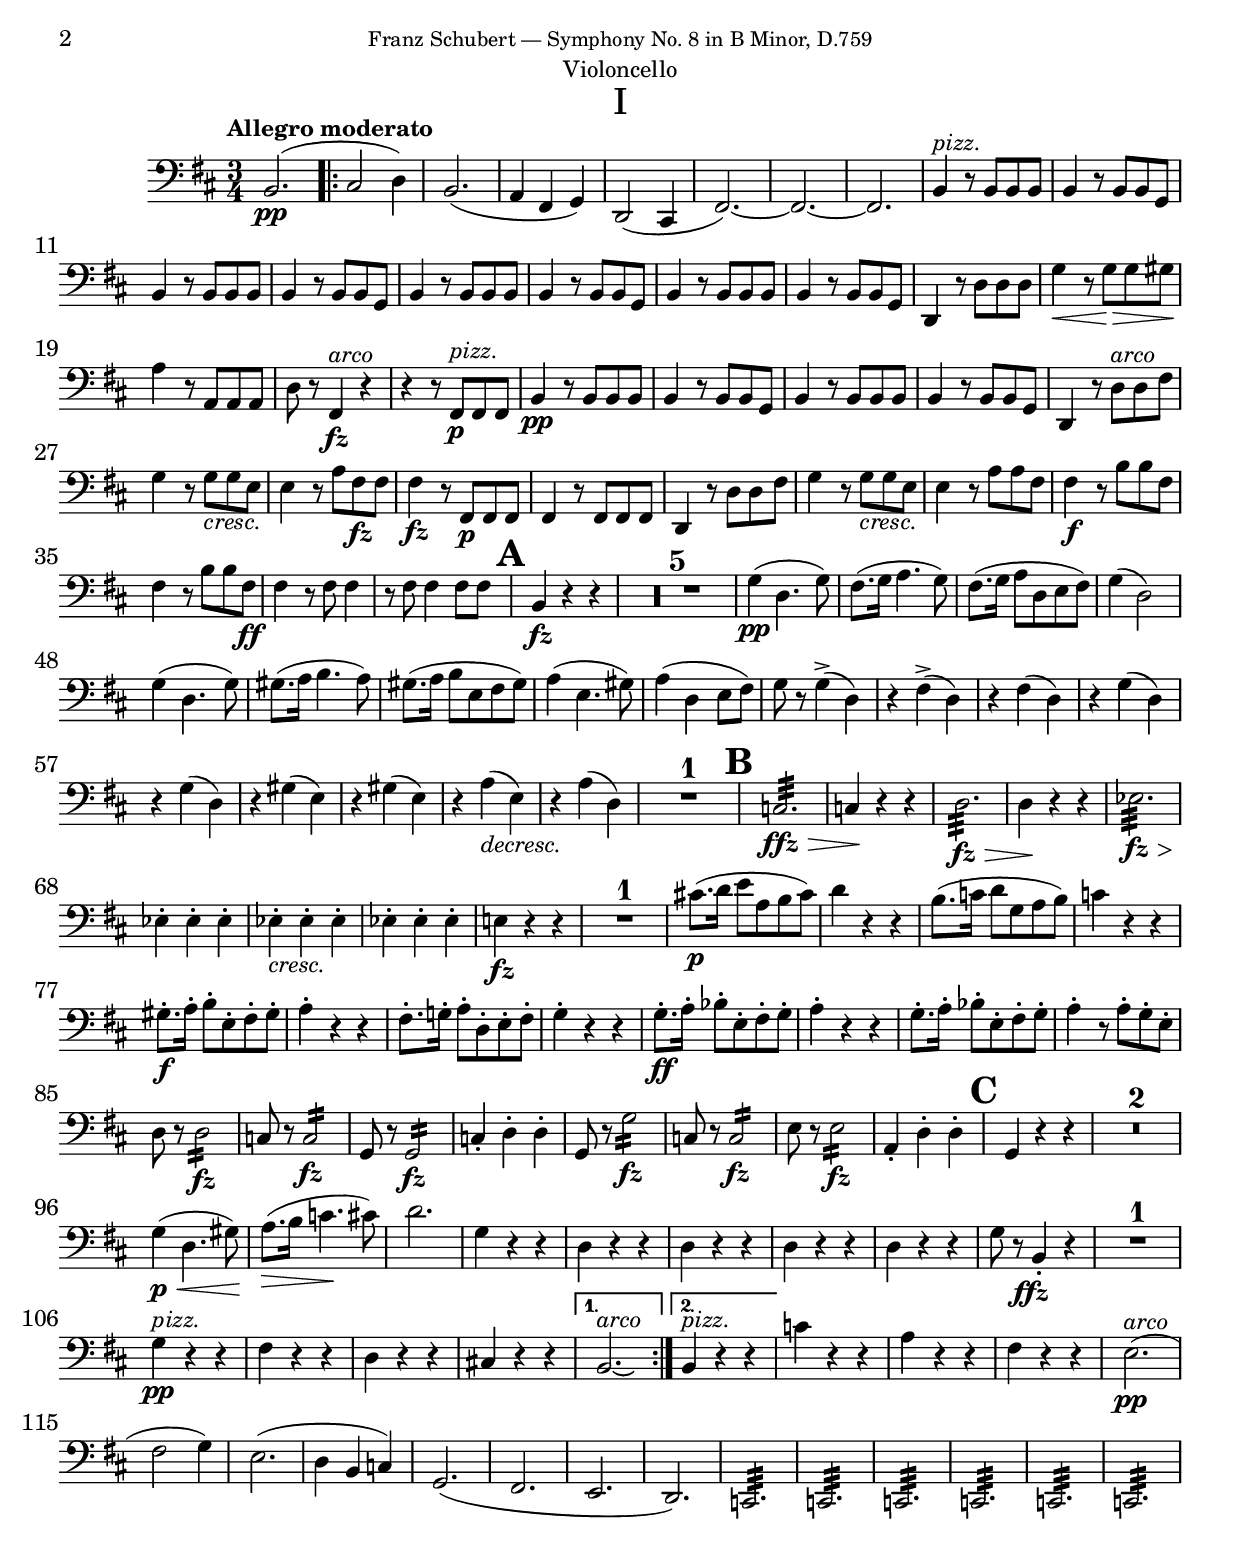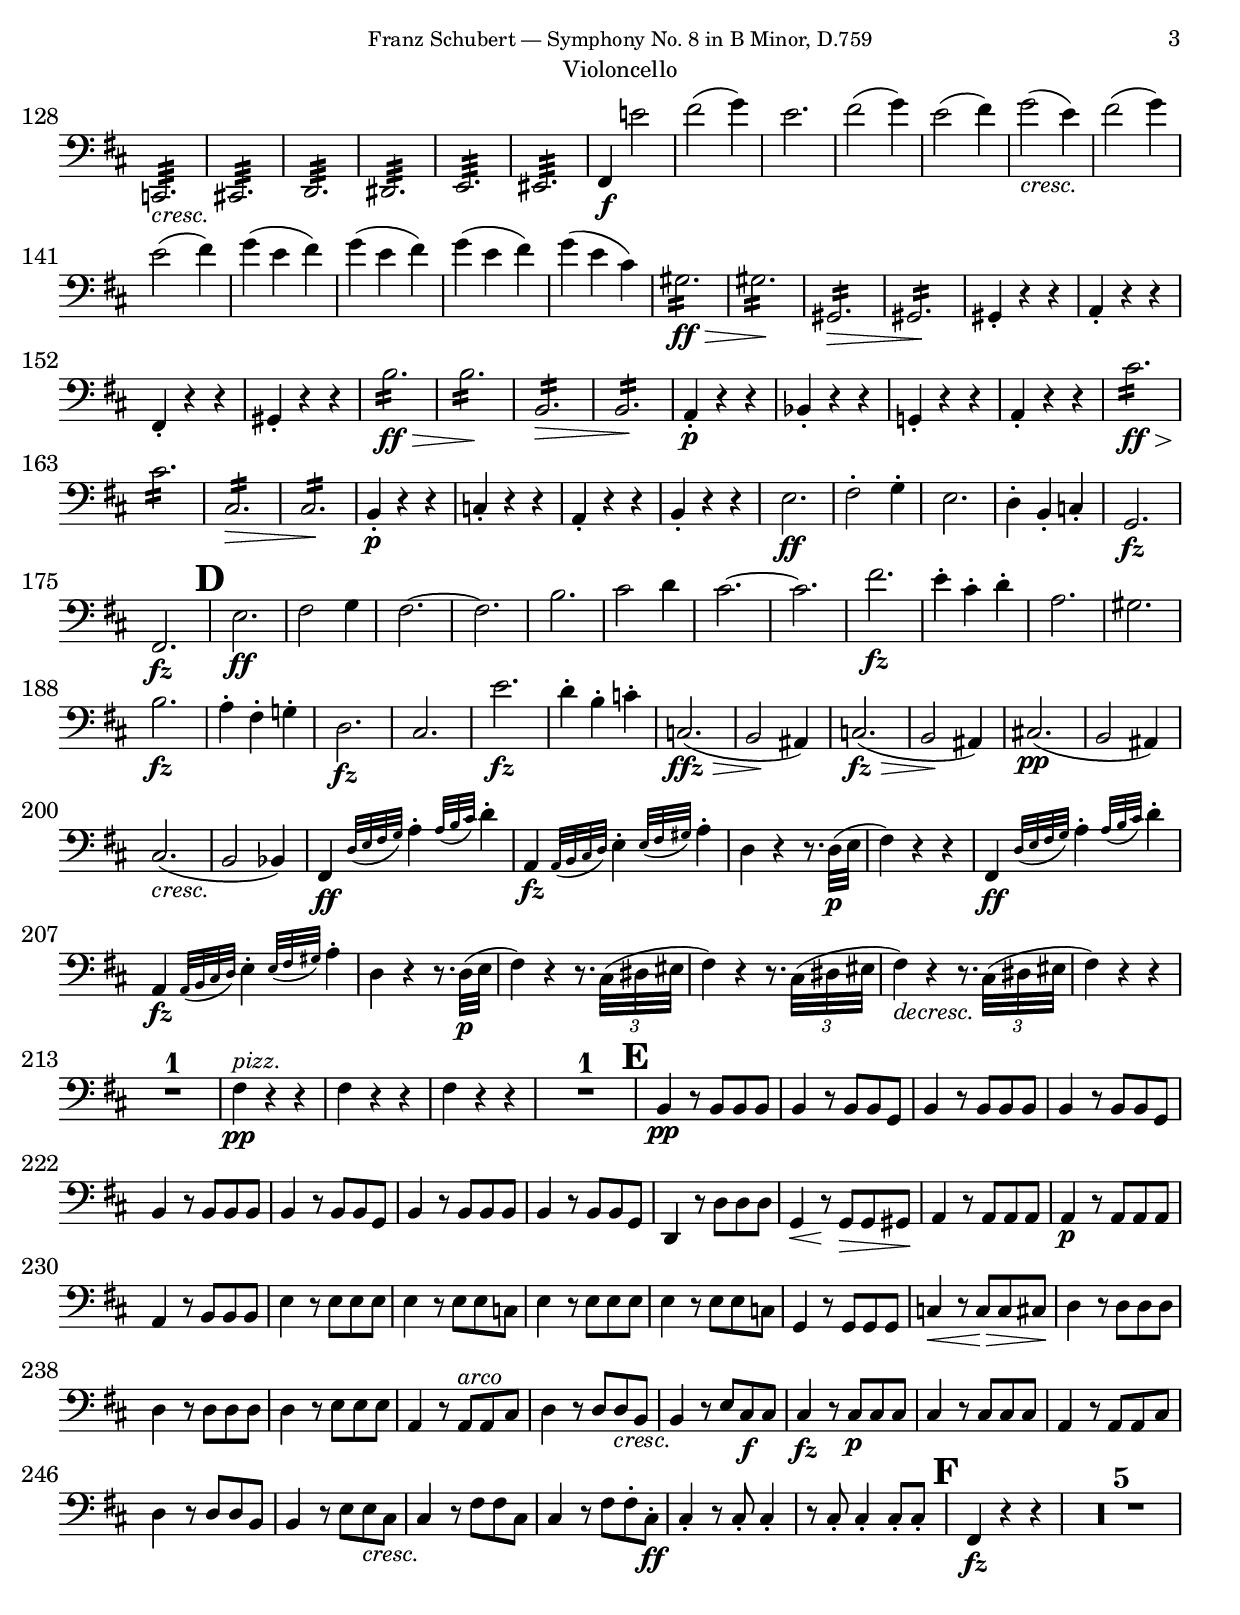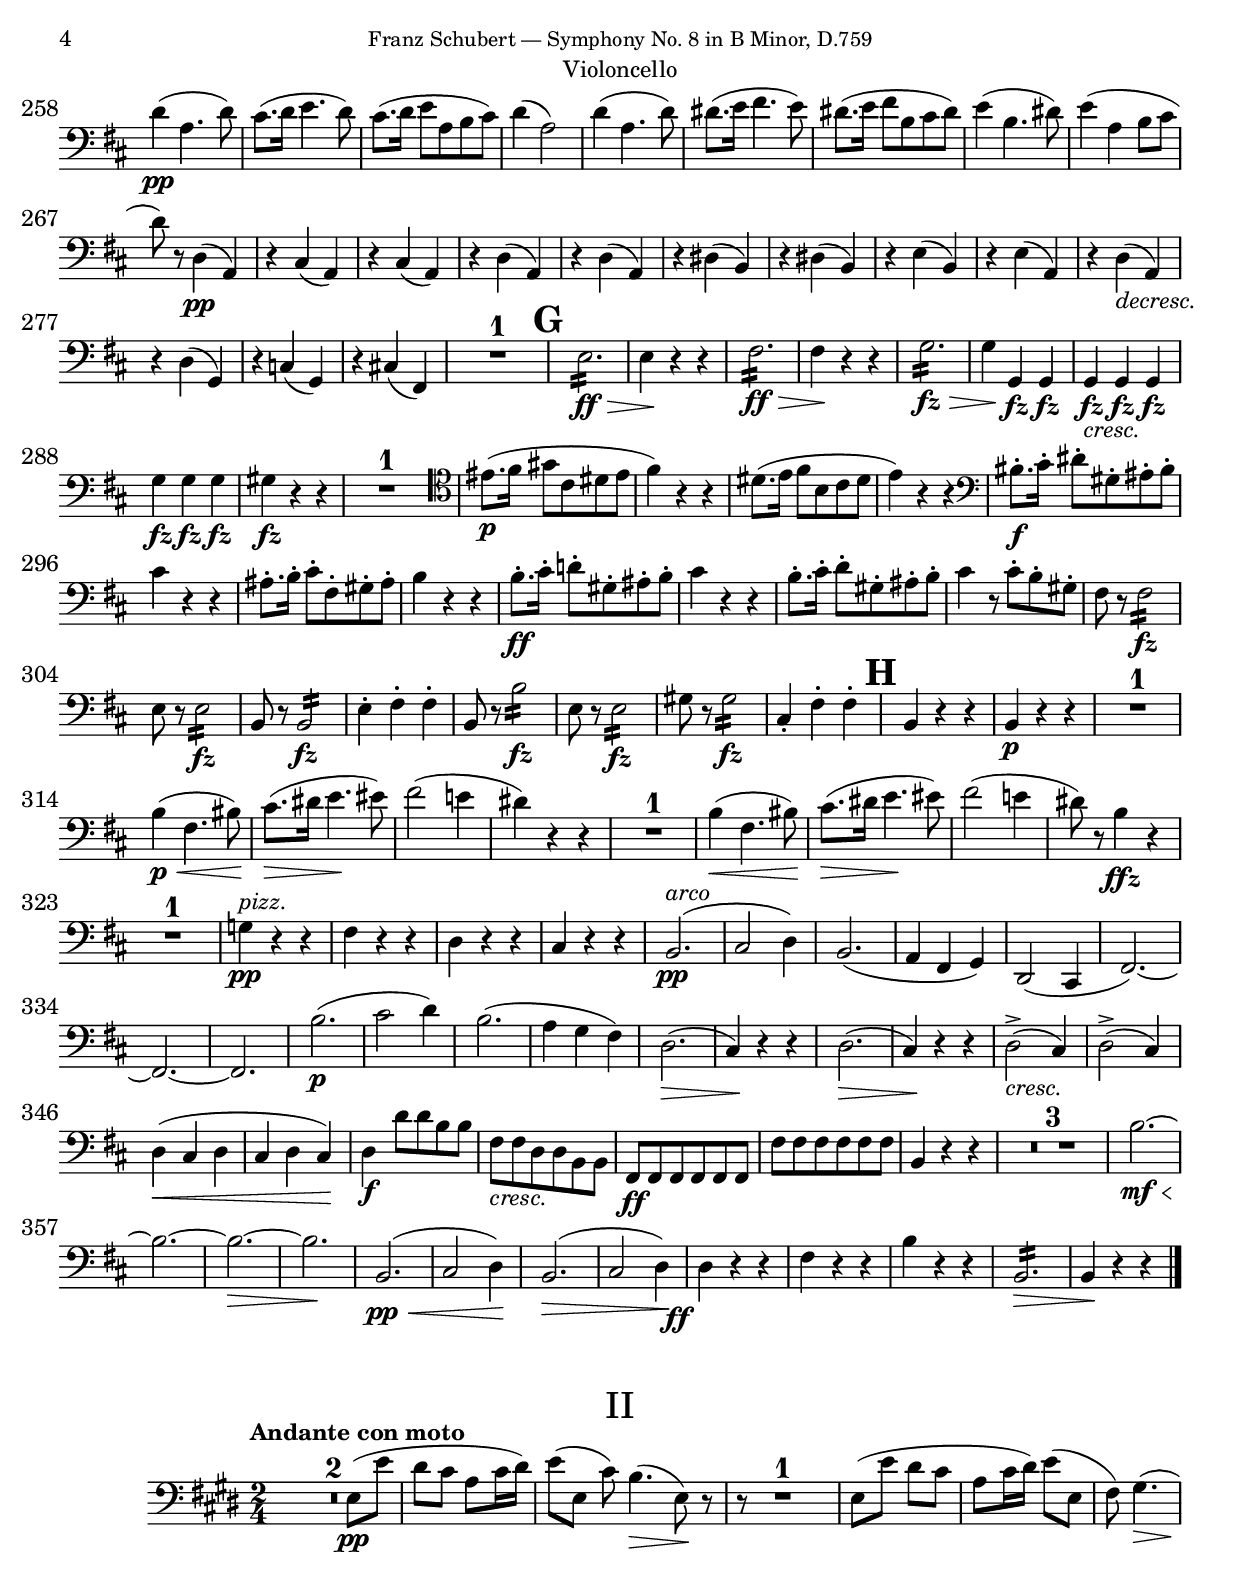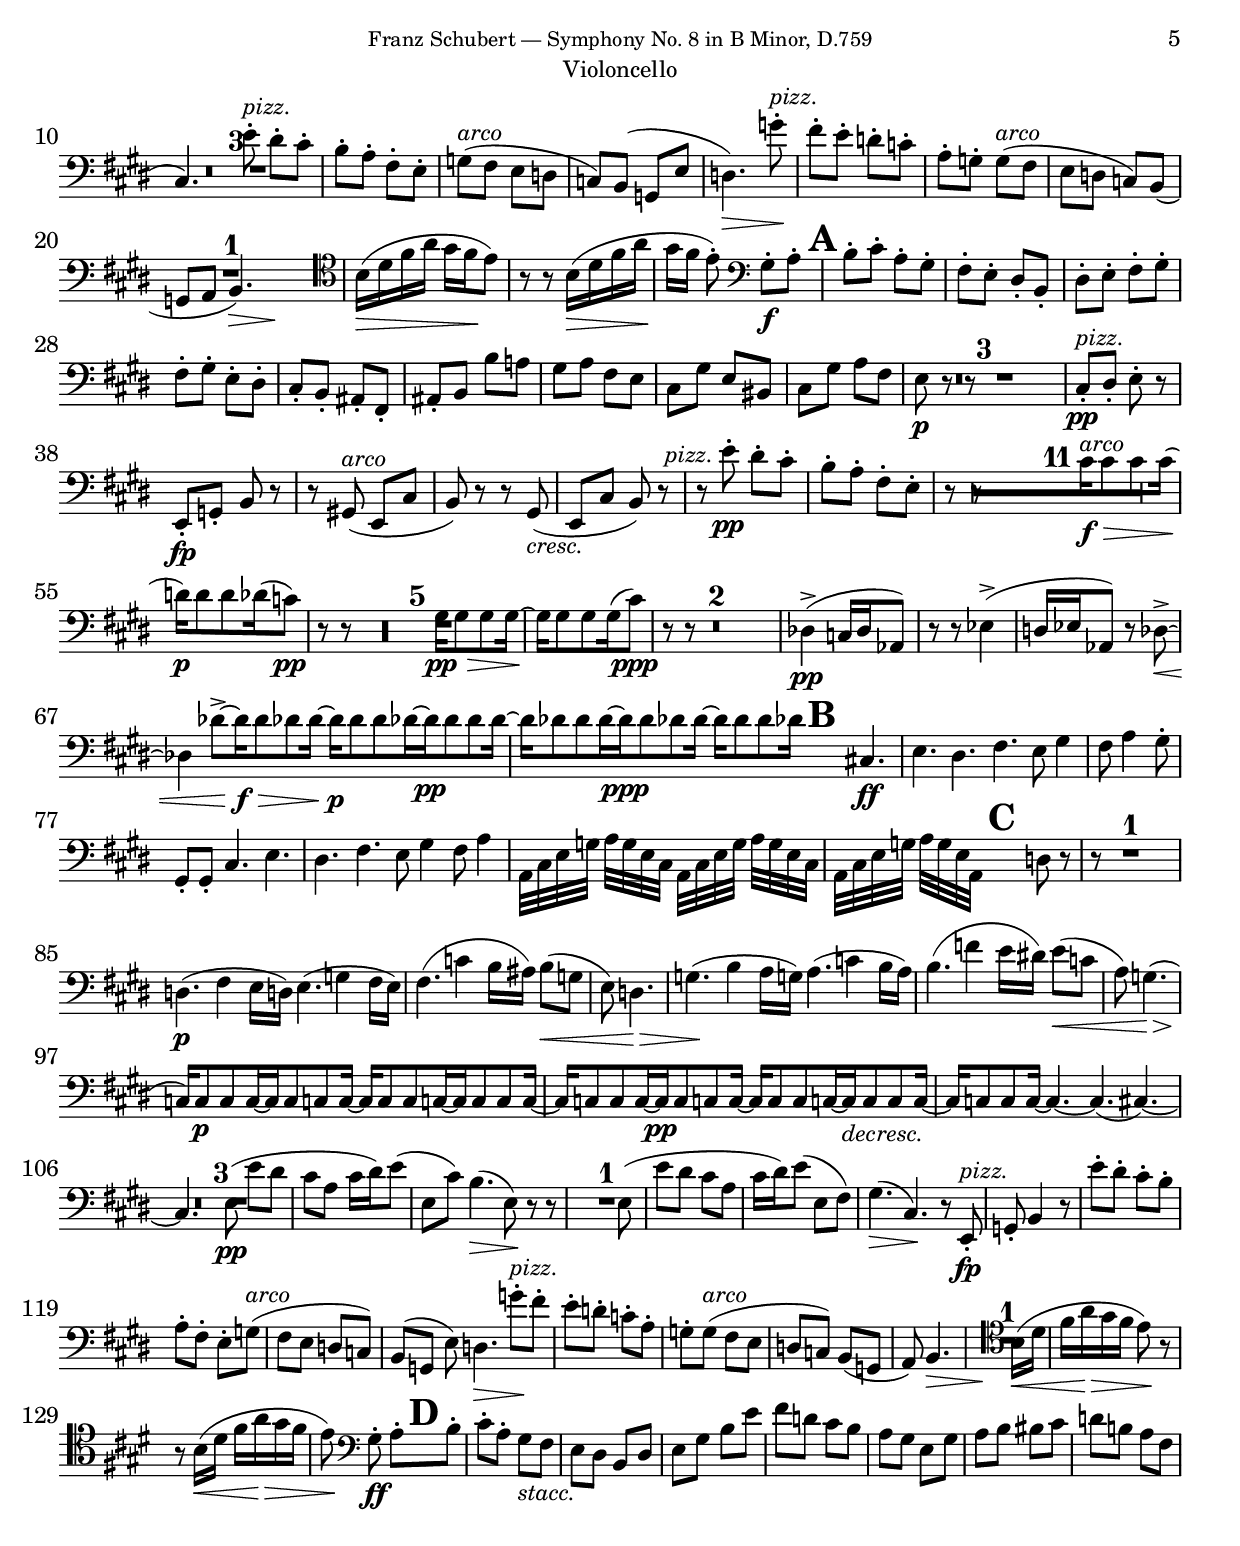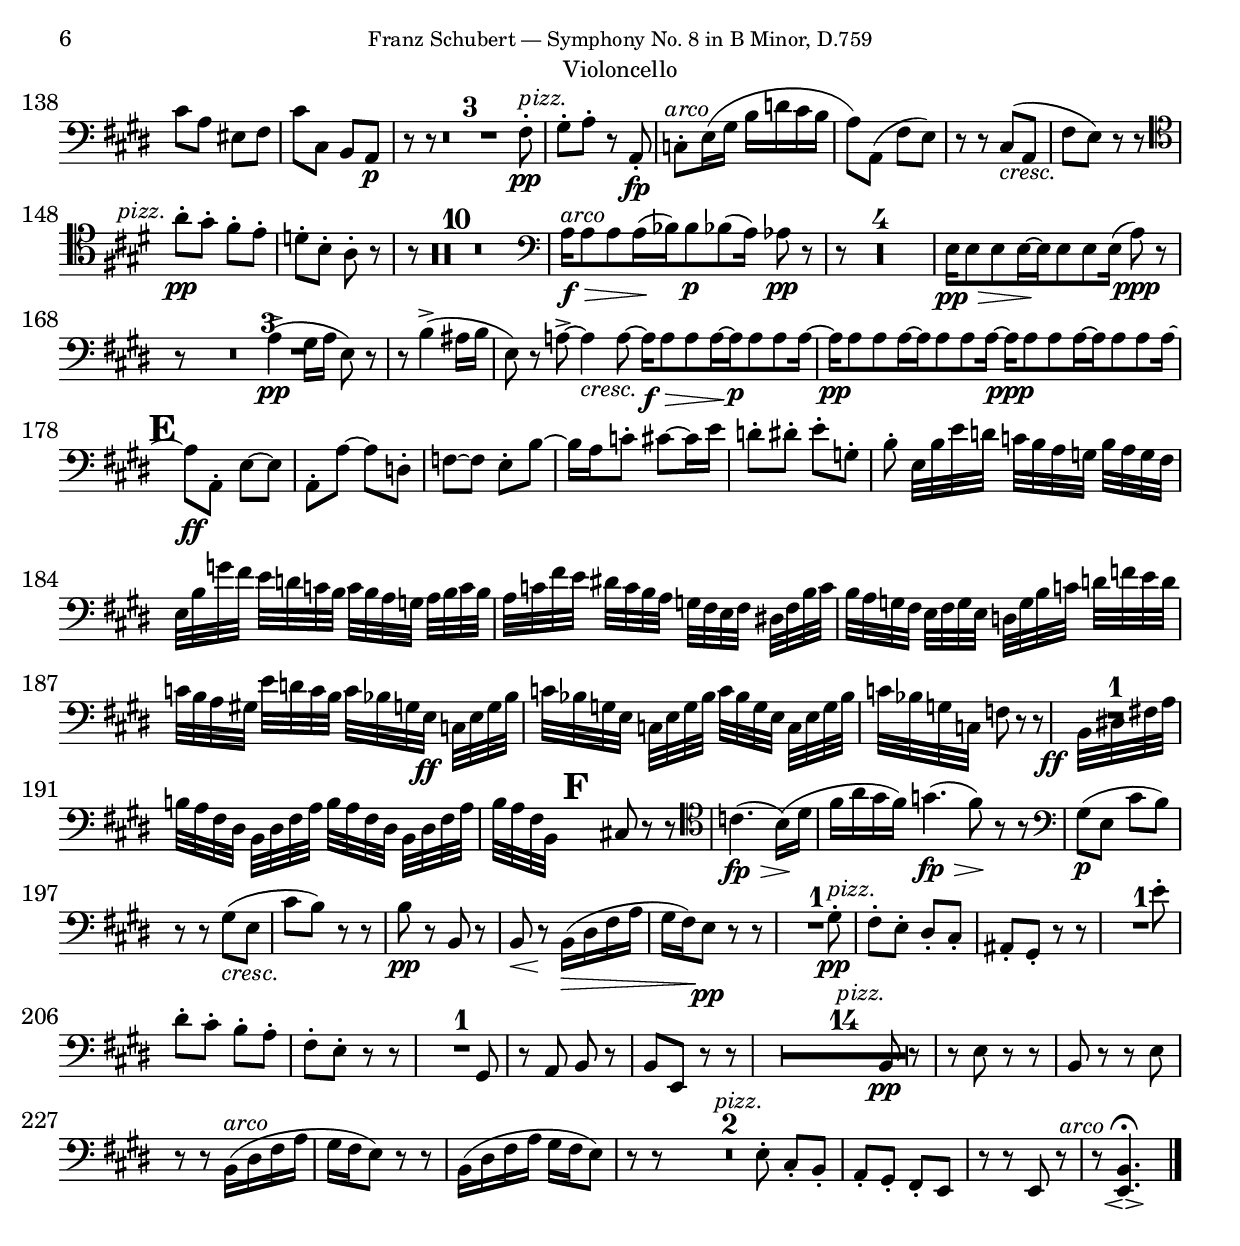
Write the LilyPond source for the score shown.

%###############################################################################
%#                                 H E A D E R                                 #
%###############################################################################
%
%  Composer           : Franz Schubert (1797 - 1828)
%  work               : Symphony No. 8 in B Minor, D.759
%  Source             : Franz Schubert's Werke, Serie I: Symphonien, No.8
%                       Leipzig Breitkopf & Härtel, 1885. Plate F.S. 8. 
%  Type of score      : Score for Violoncello
%  Typesetter         : Sébastien MANEN
%  date of initiation : Sunday 12 February 2023, 19:55
%
%###############################################################################
%#                          I N C L U D E   F I L E S                          #
%###############################################################################
\version "2.22.1"
\include "./00-Common/Symph8_D759_Header.ily"
\include "./00-Common/Symph8_D759_PaperParts.ily"
%  work        : Schubert Symphony No. 8 in B minor, D.759
%  typesetter  : Sébastien MANEN
%  date        : Sunday 12 February 2023, 19:55
%###############################################################################
%#                           T I M E   S E C T I O N                           #
%###############################################################################
timeMvtI = {
	\time 3/4
}
timeMvtII = {
	\time 2/4
}


\include "./00-Common/Symph8_D759_LayoutParts.ily"
arco = \markup {\italic arco}
crescmarkup = \markup {\italic cresc.}
pizz = \markup {\italic pizz.}
dimmarkup = \markup {\italic dim.}
morendo = \markup {\italic {morendo}}
stacc = \markup {\italic stacc.}
becarre = \markup { \tiny \natural }
gp = \markup {G.P.}
decrescmarkup = \markup {\italic decresc.}

ffz = #(make-dynamic-script "ffz")
crescD = \tweak DynamicText.self-alignment-X #-0.5 \tweak DynamicText.font-size #1 #(make-dynamic-script (markup #:normal-text #:italic "cresc."))

un=^\markup {\tiny \number 1}
deux=^\markup {\tiny \number 2}
trois=^\markup {\tiny \number 3}
quatre=^\markup {\tiny \number 4}
cinq=^\markup {\tiny \number 5}
six=^\markup {\tiny \number 6}
sept=^\markup {\tiny \number 7}
huit=^\markup {\tiny \number 8}
neuf=^\markup {\tiny \number 9}
dix=^\markup {\tiny \number 10}
onze=^\markup {\tiny \number 11}

naturaltrillmark = \markup {
	\concat {
		\hspace #0.8
		\general-align #Y #CENTER {
			\musicglyph #"scripts.trill" 
			\hspace #0.45
			\teeny \natural 
		}
	}
}


mmrPos = #(define-music-function
	(position)
	(number?)
	#{
		\once \override MultiMeasureRest.staff-position = #(- position 2)
	#}
)

dynEO = #(define-music-function
	(offset)
	(pair?)
	#{
		\once \override DynamicText.extra-offset = #offset
		\once \override DynamicText.whiteout = ##t
		\once \override DynamicText.whiteout-style = #'outline
	#}
)

aIIEO = #(define-music-function
	(extraoffset)
	(pair?)
	#{
		\once \override CombineTextScript.extra-offset = #extraoffset
		\once \override CombineTextScript.whiteout = ##t
		\once \override CombineTextScript.whiteout-style = #'outline
	#}
)

aIIXoffset = #(define-music-function
	(offset)
	(number?)
	#{
		\once \override CombineTextScript.X-offset = #offset
	#}
)

markEO = #(define-music-function
	(offset)
	(pair?)
	#{
		\once \override TextScript.layer = #3
		\once \override TextScript.extra-offset = #offset
		\once \override TextScript.whiteout = ##t
		\once \override TextScript.whiteout-style = #'outline
	#}
)

noFlag = \once \omit Flag

stemOffset = #(define-music-function
	(offset)
	(number?)
	#{
		\once \offset length #offset Stem
	#}
)

beamOffset = #(define-music-function
	(position)
	(pair?)
	#{
		\once \offset positions #position Beam
	#}
)

hairpinShorten = #(define-music-function
	(shortLength)
	(pair?)
	#{
		\once \override Hairpin.shorten-pair = #shortLength
	#}
)

hairpinEO = #(define-music-function
	(offset)
	(pair?)
	#{
		\once \override Hairpin.extra-offset = #offset
		\once \override Hairpin.whiteout = ##t
		\once \override Hairpin.whiteout-style = #'outline
	#}
)

aIIOmit = \once \omit Voice.CombineTextScript

%%%%%%%%%%%%%%%%%%%%%%%%%%%%%%%%%%%%%%%%%%%%%%%%%%%%%%%%%%%%%%%%%%%%%%%%%%%%%%%%


%arpeggioPadding = #(define-music-function
%	(padding)
%	(number?)
%	#{
%		\once \override Voice.Arpeggio.padding = #padding
%	#}
%)

%beamGap = #(define-music-function
%	(gap)
%	(number?)
%	#{
%		\once \override Beam.auto-knee-gap = #gap
%	#}
%)


%beamLeftTwoRightOne = {
%	\set stemLeftBeamCount = #2
%	\set stemRightBeamCount = #1
%}

%beamLeftOneRightTwo = {
%	\set stemLeftBeamCount = #1
%	\set stemRightBeamCount = #2
%}

%setBeamTriple = { 
%	\set subdivideBeams = ##t
%	\set baseMoment = #(ly:make-moment 1/8)
%	\set beatStructure = 2,2,2
%}

%crescText = #(define-music-function
%	(cresctext)
%	(markup?)
%	#{
%		\once \set crescendoText = \markup {\italic { #cresctext } }
%		\once \set crescendoSpanner = #'text
%	#}
%)
%dimText = #(define-music-function
%	(cresctext)
%	(markup?)
%	#{
%		\once \set decrescendoText = \markup {\italic { #cresctext } }
%		\once \set decrescendoSpanner = #'text
%	#}
%)


%dynSpanYoffset = #(define-music-function
%	(offset)
%	(number?)
%	#{
%		\once \override DynamicTextSpanner.bound-details.right.Y = #offset
%	#}
%)


%InCueContext = {
%	\override Beam.beam-thickness = #0.30 % 0.30
%	\override StemTremolo.beam-thickness = #0.35 % 0.30
%	\override Beam.length-fraction = #0.67 % 0.8
%	\override Stem.length-fraction = #0.8 % 0.8
%%	\override Stem.length = #7
%%	\override Beam.length = #7
%	\set fontSize = #-3 %-3
%}

%OutCueContext = {
%	\revert Beam.beam-thickness
%	\revert StemTremolo.beam-thickness
%	\revert Beam.length-fraction
%	\revert Stem.length-fraction
%%	\override Stem.length = #7
%%	\override Beam.length = #7
%	\unset fontSize
%}


%mmrnDown = {
%	\once \override MultiMeasureRestNumber.direction = #-1 
%}

%mmrLength = #(define-music-function
%	(length)
%	(number?)
%	#{
%		\once \override MultiMeasureRest.space-increment = #length
%	#}
%)

%mmrMinLength = #(define-music-function
%	(length)
%	(number?)
%	#{
%		\once \override MultiMeasureRest.minimum-length = #length
%	#}
%)

%mmrCondens = \once \override MultiMeasureRest.springs-and-rods = #ly:spanner::set-spacing-rods 

%omitMMRN = \omit MultiMeasureRestNumber


%markXoffset = #(define-music-function
%	(offset)
%	(number?)
%	#{
%		\once \override Score.RehearsalMark.self-alignment-X = #(- offset)
%	#}
%)

%markYoffset = #(define-music-function
%	(offset)
%	(number?)
%	#{
%		\once \override Score.RehearsalMark.Y-offset = #offset
%	#}
%)

%noteShift = #(define-music-function
%	(shift)
%	(number?)
%	#{
%		\once \override NoteColumn.force-hshift = #shift
%	#}
%)

%no = {
%	\undo \omit MultiMeasureRestNumber
%}


%ni = {
%	\omit MultiMeasureRestNumber
%}

%ottavaShorten = #(define-music-function
%	(value)
%	(pair?)
%	#{
%		\once \override Staff.OttavaBracket.shorten-pair = #value
%	#}
%)

%setSextolet = {
%	\set subdivideBeams = ##t
%	\set baseMoment = #(ly:make-moment 1/8)
%	\set beatStructure = 2,2,2,2
%	\override TupletNumber.Y-offset = #-3
%	\override TupletNumber.avoid-slur = #'ignore
%}
%unsetSextolet = {
%	\set subdivideBeams = ##f
%	\revert TupletNumber.Y-offset
%	\revert TupletNumber.avoid-slur
%}


%textInSlur = {
%	%\once \override TextScript.outside-staff-priority = 0
%	\once \override TextScript.slur-padding = #0
%	\once \override TextScript.avoid-slur = #'around
%}

%textOsp = #(define-music-function
%	(prio)
%	(number?)
%	#{
%		\once \override TextScript.outside-staff-priority = #prio
%	#}
%)

%tempoDown = \once \override Score.MetronomeMark.direction = #-1 

%tempoXoffset = #(define-music-function
%	(offset)
%	(number?)
%	#{
%		\once \override Score.MetronomeMark.X-offset = #offset
%	#}
%)

%tempoExtraOffset = #(define-music-function
%	(offset)
%	(pair?)
%	#{
%		\once \override Score.MetronomeMark.extra-offset = #offset
%	#}
%)
%tempoEO = #(define-music-function
%	(offset)
%	(pair?)
%	#{
%		\once \override Score.MetronomeMark.extra-offset = #offset
%	#}
%)


%tupletOffset = #(define-music-function
%	(offset)
%	(number?)
%	#{
%		\once \override TupletNumber.Y-offset = #offset 
%	#}
%)

%tupletExtraOffset = #(define-music-function
%	(offset)
%	(pair?)
%	#{
%		\once \override TupletNumber.extra-offset = #offset 
%	#}
%)

%tupletAvoidSlur = \once \override TupletNumber.avoid-slur = #'ignore

%omitTupletNumber = \once \omit Voice.TupletNumber


%tremoloPosition = #(define-music-function
%	(position)
%	(number?)
%	#{
%		\once \override StemTremolo.Y-offset = #position
%	#}
%)

%trillSpanPadding = #(define-music-function
%	(padding)
%	(number?)
%	#{
%		\once \override TrillSpanner.bound-details.right.padding = #padding
%	#}
%)

%trillSpanCustom = #(define-music-function
%	(length markup)
%	(number? markup?)
%	% function to create a trill spanner with :
%	%	- specified length
%	%	- specified markup
%	#{
%		\once \override TrillSpanner.minimum-length = #length
%		\once \override TrillSpanner.springs-and-rods = #ly:spanner::set-spacing-rods
%		\once \override Score.TrillSpanner.bound-details.left.text = #markup
%	#}
%)

%trillSpanPadding = #(define-music-function
%	(padding)
%	(number?)
%	% function to create a trill spanner with :
%	%	- specified padding to avoid overlap
%	#{
%		\once \override TrillSpanner.bound-details.right.padding = #padding
%	#}
%)


%naturaltrill = \once \override TrillSpanner.bound-details.left.text = \markup {
%	\concat { 
%		\musicglyph #"scripts.trill" \translate #'(0.5 . 1.05) \tiny \natural 
%	}
%}
%flattrill = \once \override TrillSpanner.bound-details.left.text = \markup {
%	\concat { 
%		\musicglyph #"scripts.trill" \translate #'(0.6 . 0.52) \tiny \flat 
%	}
%}
%sharptrill = \once \override TrillSpanner.bound-details.left.text = \markup {
%	\concat { 
%		\musicglyph #"scripts.trill" \translate #'(0.5 . 1.05) \tiny \sharp  
%	}
%}

%trillflat = \markup { 
%	\general-align #X #CENTER 
%	\concat { 
%		\hspace #2.4 \musicglyph #"scripts.trill" 
%		\translate #'(0.5 . 0.49) \tiny \flat 
%	}
%}



%voltaShorten = #(define-music-function
%	(shortLength)
%	(pair?)
%	#{
%		\once \override Score.VoltaBracket.shorten-pair = #shortLength
%	#}
%)

%whiteoutRehearsalMark = {
%	\override Score.StaffSymbol.layer = #4
%	\override Score.RehearsalMark.layer = #3
%	\once \override Score.RehearsalMark.whiteout = ##t
%	%\once \override Score.RehearsalMark.whiteout-style = #'outline
%}


%whiteoutMarkup = {
%	\once \override Hairpin.layer = #4
%	\once \override TextScript.layer = #3
%	\once \override TextScript.whiteout = ##t
%	\once \override TextScript.whiteout-style = #'outline
%}

%whiteoutDynamic = {
%	\once \override DynamicText.whiteout = ##t
%	\once \override DynamicText.whiteout-style = #'outline
%}

%whiteoutMetronomeMark = {
%	\once \override Score.MetronomeMark.whiteout = ##t
%	\once \override Score.MetronomeMark.whiteout-style = #'outline
%}


%\include "./00-Common/Symph8_D759_NameStaff.ily"
%\include "./00-Common/Symph8_D759_NameGrandStaff.ily"
%\include "./00-Common/Symph8_D759_Format_Part01_Flauti.ily"
%  work        : Schubert Symphony No. 8 in B minor, D.759
%  typesetter  : Sébastien MANEN
%  date        : Sunday 12 February 2023, 19:55
%###############################################################################
%#                       T E M P I  C O N D U C T O R S                        #
%###############################################################################
tempiMvtI = {
	\tempo "Allegro moderato"
}
tempiMvtII = {
	\tempo "Andante con moto"
}
%###############################################################################
%#                            T E M P I   P A R T S                            #
%###############################################################################
tempiPartMvtI = {
	\tag #'(flautoI flautoII oboeI oboeII clarinettoI clarinettoII fagottoI
		fagottoII cornoI cornoII trombaI trombaII tromboneI tromboneII 
		tromboneIII timpani violinoI violinoII viola violoncello basso) {
		\tempo "Allegro moderato"
	}
}
tempiPartMvtII = {
	\tag #'(flautoI flautoII oboeI oboeII clarinettoI clarinettoII fagottoI
		fagottoII cornoI cornoII trombaI trombaII tromboneI tromboneII 
		tromboneIII timpani violinoI violinoII viola violoncello basso) {
		\tempo "Andante con moto"
	}
}


%  work        : Schubert Symphony No. 8 in B minor, D.759
%  typesetter  : Sébastien MANEN
%  date        : Sunday 12 February 2023, 19:55
%###############################################################################
%#                          M U S I C   S E C T I O N                          #
%###############################################################################
musicVioloncelloMvtI = \relative c {
	\clef bass
	\key b \minor
% mesures 1 à 5
	b2.(\pp
	\repeat volta 2 {
		cis2 d4)
		b2.(
		a4 fis g)
		d2( cis4
% mesures 6 à 10
		fis2.)~
		fis~
		fis
		b4^\pizz r8 b[ b b]
		b4 r8 b[ b g]
% mesures 11 à 15
		b4 r8 b[ b b]
		b4 r8 b[ b g]
		b4 r8 b[ b b]
		b4 r8 b[ b g]
		b4 r8 b[ b b]
% mesures 16 à 20
		b4 r8 b[ b g]
		d4 r8 d'[ d d]
		g4\< r8 g[\> g gis]\!
		a4 r8 a,[ a a]
		d r fis,4\fz^\arco r
% mesures 21 à 25
		r r8 fis^\pizz\p[ fis fis]
		b4\pp r8 b[ b b]
		b4 r8 b[ b g]
		b4 r8 b[ b b]
		b4 r8 b[ b g]
% mesures 26 à 30
		d4 r8 d'^\arco[ d fis]
		g4 r8 g[_\crescmarkup g e]
		e4 r8 a[ fis\fz fis]
		fis4\fz r8 fis,[\p fis fis]
		fis4 r8 fis[ fis fis]
% mesures 31 à 35
		d4 r8 d'[ d fis]
		g4 r8 g[_\crescmarkup g e]
		e4 r8 a[ a fis]
		fis4\f r8 b[ b fis]
		fis4 r8 b[ b fis\ff]
% mesures 36 à 40
		fis4 r8 fis fis4
		r8 fis fis4 fis8 fis \mark \default
		b,4\fz r r
		R2.*5
		
% mesures 41 à 45
		
		
		
		g'4(\pp d4. g8)
		fis8.( g16 a4. g8)
% mesures 46 à 50
		fis8.( g16 a8[ d, e fis])
		g4( d2)
		g4( d4. g8)
		gis8.( a16 b4. a8)
		gis8.( a16 b8[ e, fis gis])
% mesures 51 à 55
		a4( e4. gis8)
		a4( d, e8 fis)
		g8 r g4(-> d)
		r fis->( d)
		r fis( d)
% mesures 56 à 60
		r g( d)
		r g( d)
		r gis( e)
		r gis( e)
		r a(_\decresc e)\!
% mesures 61 à 65
		r a( d,)
		R2. \mark \default
		c2.:32\ffz\>
		c4\! r r
		d2.:32\fz\>
% mesures 66 à 70
		d4\! r r
		ees2.:32\fz\>
		ees4-.\! ees-. ees-.
		ees-._\crescmarkup ees-. ees-.
		ees-. ees-. ees-.
% mesures 71 à 75
		e!\fz r r
		R2.
		cis'!8.\p( d16 e8[ a, b cis])
		d4 r r
		b8.( c16 d8[ g, a b])
% mesures 76 à 80
		c4 r r
		gis8.-.\f a16-. b8-.[ e,-. fis-. gis-.]
		a4-. r r
		fis8.-. g!16-. a8-.[ d,-. e-. fis-.]
		g4-. r r
% mesures 81 à 85
		g8.\ff-. a16-. bes8-.[ e,-. fis-. g-.]
		a4-. r r
		g8.-. a16-. bes8-.[ e,-. fis-. g-.]
		a4-. r8 a[-. g-. e-.]
		d r d2:16\fz
% mesures 86 à 90
		c8 r c2:16\fz
		g8 r g2:16\fz
		c4-. d-. d-.
		g,8 r g'2:16\fz
		c,8 r c2:16\fz
% mesures 91 à 95
		e8 r e2:16\fz
		a,4-. d-. d-. \mark \default
		g, r r
		R2.*2
		
% mesures 96 à 100
		g'4(\p\< d4. gis8)\!
		a8.(\> b16 c4.\! cis8)
		d2.
		g,4 r r
		d r r
% mesures 101 à 105
		d r r
		d r r
		d r r
		g8 r b,4-.-\tweak X-offset #-2. \ffz r
		R2.
% mesures 106 à 110
		g'4^\pizz\pp r r
		fis r r
		d r r
		cis! r r
	}
	\alternative {
		{
			b2.^\arco\laissezVibrer
		}
		{
			b4^\pizz r r
		}
	}
% mesures 111 à 115
	c' r r
	a r r
	fis r r
	e2.(\pp^\arco
	fis2 g4)
% mesures 116 à 120
	e2.( 
	d4 b c)
	g2.(
	fis
	e
% mesures 121 à 125
	d)
	c2.:32
	c:
	c:
	c:
% mesures 126 à 130
	c:
	c:
	c:_\crescmarkup
	cis!:
	d:
% mesures 131 à 135
	dis:
	e:
	eis:
	fis4\f e''!2
	fis2( g4)
% mesures 136 à 140
	e2.
	fis2( g4)
	e2( fis4)
	g2(_\crescmarkup e4)
	fis2( g4)
% mesures 141 à 145
	e2( fis4)
	g( e fis)
	g( e fis)
	g( e fis)
	g( e cis)
% mesures 146 à 150
	gis2.:16\ff\>
	gis:\!
	gis,:\>
	gis:\!
	gis4-. r r
% mesures 151 à 155
	a-. r r
	fis-. r r
	gis-. r r
	b'2.:16\ff\>
	b:\!
% mesures 156 à 160
	b,:\>
	b:\!
	a4-.\p r r
	bes-. r r
	g!-. r r
% mesures 161 à 165
	a-. r r
	cis'2.:16\ff\>
	cis:\!
	cis,:\>
	cis:\!
% mesures 166 à 170
	b4-.\p r r
	c-. r r
	a-. r r
	b-. r r
	e2.\ff
% mesures 171 à 175
	fis2-. g4-.
	e2.
	d4-. b-. c-.
	g2.\fz
	fis\fz \mark \default
% mesures 176 à 180
	e'2.\ff
	fis2 g4
	fis2.~
	fis
	b
% mesures 181 à 185
	cis2 d4
	cis2.~
	cis
	fis\fz
	e4-. cis-. d-.
% mesures 186 à 190
	a2.
	gis
	b\fz
	a4-. fis-. g!-.
	d2.\fz
% mesures 191 à 195
	cis
	e'\fz
	d4-. b-. c-.
	c,2.\ffz\>(
	b2\! ais4)
% mesures 196 à 200
	c2.(\fz\>
	b2\! ais4)
	cis!2.\pp( 
	b2 ais4)
	cis2.(_\crescmarkup
% mesures 201 à 205
	b2 bes4)
	fis4\ff \grace {d'32( e fis g)} a4-. \grace {a32( b cis)} d4-.
	a,\fz \grace {a32( b cis d)} e4-. \grace {e32( fis gis)} a4-.
	d,4 r r8. d32(\p e
	fis4) r r
% mesures 206 à 210
	fis,4\ff \grace {d'32( e fis g)} a4-. \grace {a32( b cis)} d4-.
	a,\fz \grace {a32( b cis d)} e4-. \grace {e32( fis gis)} a4-.
	d, r r8. d32(\p e
	fis4) r r8. \times 2/3 {cis32( dis eis}
	fis4) r r8. \times 2/3 {cis32( dis eis}
% mesures 211 à 215
	fis4)_\decresc r\! r8. \times 2/3 {cis32( dis\! eis}
	fis4) r r
	R2.
	fis4\pp^\pizz r r
	fis r r
% mesures 216 à 220
	fis r r
	R2. \mark \default
	b,4\pp r8 b[ b b]
	b4 r8 b[ b g]
	b4 r8 b[ b b]
% mesures 221 à 225
	b4 r8 b[ b g]
	b4 r8 b[ b b]
	b4 r8 b[ b g]
	b4 r8 b[ b b]
	b4 r8 b[ b g]
% mesures 226 à 230
	d4 r8 d'[ d d]
	g,4\< r8\! g\>[ g gis]\!
	a4 r8 a[ a a]
	a4\p r8 a[ a a]
	a4 r8 b[ b b]
% mesures 231 à 235
	e4 r8 e[ e e]
	e4 r8 e[ e c]
	e4 r8 e[ e e]
	e4 r8 e[ e c]
	g4 r8 g[ g g]
% mesures 236 à 240
	c4\< r8 c\>[ c cis]\!
	d4 r8 d[ d d]
	d4 r8 d[ d d]
	d4 r8 e[ e e]
	a,4 r8 a[^\arco a cis]
% mesures 241 à 245
	d4 r8 d[ d_\crescmarkup b]
	b4 r8 e[ cis\f cis]
	cis4\fz r8 cis[\p cis cis]
	cis4 r8 cis[ cis cis]
	a4 r8 a[ a cis]
% mesures 246 à 250
	d4 r8 d[ d b]
	b4 r8 e[ e_\crescmarkup cis]
	cis4 r8 fis[ fis cis]
	cis4 r8 fis[ fis-. cis-.\ff]
	cis4-. r8 cis-. cis4-.
% mesures 251 à 255
	r8 cis-. cis4-. cis8-. cis-. \mark \default
	fis,4\fz r r
	R2.*5
	
	
% mesures 256 à 260
	
	
	d''4(\pp a4. d8)
	cis8.( d16 e4. d8)
	cis8.( d16 e8[ a, b cis])
% mesures 261 à 265
	d4( a2)
	d4( a4. d8)
	dis8.( e16 fis4. e8)
	dis8.( e16 fis8[ b, cis dis])
	e4( b4. dis8)
% mesures 266 à 270
	e4( a, b8 cis
	d8) r d,4(\pp a)
	r cis( a)
	r cis( a)
	r d( a)
% mesures 271 à 275
	r d( a)
	r dis( b)
	r dis( b)
	r e( b)
	r e( a,)
% mesures 276 à 280
	r d(_\decresc a)\!
	r d( g,)
	r c( g)
	r cis!( fis,)
	R2. \mark \default
% mesures 281 à 285
	e'2.:16\ff\>
	e4\! r r
	fis2.:16\ff\>
	fis4\! r r
	g2.:16\fz\> 
% mesures 286 à 290
	g4\! g,\fz g\fz
	g\fz_\crescmarkup g\fz g\fz
	g'\fz g\fz g\fz 
	gis\fz r r
	R2.
% mesures 291 à 295
	\clef tenor eis'8.(\p fis16 gis8[ cis, dis eis]
	fis4) r r
	dis8.( e16 fis8[ b, cis dis]
	e4) r r \clef bass
	bis8.\f-. cis16-. dis8-.[ gis,-. ais-. bis-.]
% mesures 296 à 300
	cis4 r r
	ais8.-. b16-. cis8-.[ fis,-. gis-. ais-.]
	b4 r r
	b8.\ff-. cis16-. d!8-.[ gis,-. ais-. b-.]
	cis4 r r
% mesures 301 à 305
	b8.-. cis16-. d8-.[ gis,-. ais-. b-.]
	cis4 r8 cis[-. b-. gis-.]
	fis8 r fis2:16\fz
	e8 r e2:16\fz
	b8 r b2:16\fz
% mesures 306 à 310
	e4-. fis-. fis-.
	b,8 r b'2:16\fz
	e,8 r e2:16\fz
	gis8 r gis2:16\fz 
	cis,4-. fis-. fis-. \mark \default
% mesures 311 à 315
	b,4 r r
	b\p r r
	R2.
	b'4(\p\< fis4. bis8)\!
	cis8.(\> dis16 e4.\! eis8)
% mesures 316 à 320
	fis2( e!4
	dis) r r
	R2.
	b4(\< fis4. bis8)\!
	cis8.(\> dis16 e4.\! eis8)
% mesures 321 à 325
	fis2( e!4
	dis8) r b4\ffz r
	R2.
	g!4\pp^\pizz r r
	fis r r
% mesures 326 à 330
	d r r
	cis r r
	b2.(\pp^\arco
	cis2 d4)
	b2.(
% mesures 331 à 335
	a4 fis g)
	d2( cis4
	fis2.)~
	fis~
	fis
% mesures 336 à 340
	b'(\p
	cis2 d4)
	b2.( 
	a4 g fis)
	d2.(\>
% mesures 341 à 345
	cis4)\! r r
	d2.(\>
	cis4)\! r r
	d2(->_\crescmarkup cis4)
	d2(-> cis4)
% mesures 346 à 350
	d(\< cis d
	cis d cis)\!
	d\f d'8[ d b b]
	fis_\crescmarkup fis d d b b
	fis8\ff fis fis fis fis fis
% mesures 351 à 355
	fis' fis fis fis fis fis
	b,4 r r
	R2.*3
	
	
% mesures 356 à 360
	b'2.\mf\<~
	b~\!
	b2.\>~ 
	b\!
	b,2.\pp\<(
% mesures 361 à 365
	cis2 d4)\!
	b2.(\>
	cis2 d4)\!
	d -\tweak X-offset #-3.3 \ff r r
	fis r r
% mesures 366 à 368
	b r r
	b,2.:16\>
	b4\! r r \bar "|."
}

%  work        : Schubert Symphony No. 8 in B minor, D.759
%  typesetter  : Sébastien MANEN
%  date        : Sunday 12 February 2023, 19:55
%###############################################################################
%#                          M U S I C   S E C T I O N                          #
%###############################################################################
musicVioloncelloMvtII = \relative c {
	\clef bass
	\key e \major
% mesures 1 à 5
	R4.*2
	
	e8(\pp e' dis
	cis a cis16 dis)
	e8( e, cis')
% mesures 6 à 10
	b4.(\>
	e,8)\! r r
	R4.
	e8( e' dis
	cis a cis16 dis)
% mesures 11 à 15
	e8( e, fis)
	gis4.(\>
	cis,)\!
	R4.*2
	
% mesures 16 à 20
	e'8-.^\pizz dis-. cis-. 
	b-. a-. fis-. 
	e-. g^\arco( fis
	e d c)
	b( g e'
% mesures 21 à 25
	d4.\>)
	g'8\!^\pizz-. fis-. e-. 
	d-. c-. a-. 
	g-. g^\arco( fis
	e d c)
% mesures 26 à 30
	b( g a 
	b4.\>)
	R4.\! \clef tenor
	b'16(\> dis fis a gis fis\!
	e8) r r
% mesures 31 à 35
	b16(\> dis fis a\! gis fis
	e8)\noBeam-. \clef bass gis,-.\f a-. \mark \default
	b-. cis-. a-. 
	gis-. fis-. e-. 
	dis-. b-. dis-. 
% mesures 36 à 40
	e-. fis-. gis-. 
	fis-. gis-. e-. 
	dis-. cis-. b-. 
	ais-. fis-. ais-. 
	b b' a!
% mesures 41 à 45
	gis a fis
	e cis gis'
	e bis cis
	gis' a fis
	e\p r r
% mesures 46 à 50
	R4.*3
	
	
	cis8\pp^\pizz-. dis-. e-.
	r e,\fp-. g-.
% mesures 51 à 55
	b r r
	gis!(^\arco e cis'
	b) r r
	gis(_\crescmarkup e cis'
	b8) r r
% mesures 56 à 60
	e' -\tweak X-offset #-5.5 ^\pizz\pp-. dis-. cis-. 
	b-. a-. fis-. 
	e-. r r 
	R4.*13
	
% mesures 61 à 65
	
	
	
	
	
% mesures 66 à 70
	
	
	
	
	
% mesures 71 à 75
	
	cis'16^\arco\f\> cis8 cis cis16(\!
	d)\p d8 d des16(
	c8)\pp r r
	R4.*5
% mesures 76 à 80
	
	
	
	
	gis16\pp\> gis8 gis gis16~\!
% mesures 81 à 85
	gis gis8 gis gis16(
	cis8)\ppp r r
	R4.*2
	
	des,4\pp(-> c16 des
% mesures 86 à 90
	aes8) r r
	ees'4(-> d!16 ees
	aes,8) r des->\<~
	des4 des'8->~
	des16\f\> des8 des des16~
% mesures 91 à 95
	des\p des8 des des16~
	des\pp des8 des des16~
	des des8 des des16~
	des\ppp des8 des des16~
	des des8 des des16 \mark \default
% mesures 96 à 100
	cis,!4.\ff
	e
	dis
	fis
	e8 gis4
% mesures 101 à 105
	fis8 a4
	gis8-. gis,-. gis-.
	cis4.
	e
	dis
% mesures 106 à 110
	fis
	e8 gis4
	fis8 a4
	a,32[ cis e g] a[ g e cis] a[ cis e g]
	a[ g e cis] a[ cis e g] a[ g e a,] \mark \default
% mesures 111 à 115
	d8 r r
	R4.
	d4.(\p
	fis4 e16 d)
	e4.(
% mesures 116 à 120
	g4 fis16 e)
	fis4.(
	c'4 b16 ais)
	b8(\< g e)
	d4.\>
% mesures 121 à 125
	g\!(
	b4 a16 g)
	a4.(
	c4 b16 a)
	b4.(
% mesures 126 à 130
	f'4 e16 dis!)
	e8(\< c a)
	g4.(\>
	c,16)\! c8\p c c16~
	c c8 c c16~
% mesures 131 à 135
	c c8 c c16~
	c c8 c c16~
	c c8 c c16~
	c\pp c8 c c16~
	c c8 c c16~
% mesures 136 à 140
	c_\decresc c8\! c c16~
	c c8 c c16~
	c4.~
	c(
	cis!)~
% mesures 141 à 145
	cis
	R4.*2
	
	e8(\pp e' dis
	cis a cis16 dis)
% mesures 146 à 150
	e8( e, cis')
	b4.(\>
	e,8)\! r r
	R4.
	e8( e' dis
% mesures 151 à 155
	cis a cis16 dis)
	e8( e, fis)
	gis4.(\>
	cis,)\!
	r8 e,^\pizz\fp-. g-.
% mesures 156 à 160
	b4 r8
	e'-. dis-. cis-.
	b-. a-. fis-.
	e-. g(^\arco fis
	e d c)
% mesures 161 à 165
	b( g e')
	d4.\>
	g'8-.^\pizz\! fis-. e-.
	d-. c-. a-.
	g-. g(^\arco fis
% mesures 166 à 170
	e d c)
	b( g a)
	b4.\>
	R4.\! \clef tenor
	b'16(\< dis fis a\> gis fis
% mesures 171 à 175
	e8)\! r r
	b16(\< dis fis a\> gis fis
	e8)\!\noBeam \clef bass gis,-.\ff a-. \mark \default
	b-. cis-. a-.
	gis_\stacc fis e
% mesures 176 à 180
	dis b dis
	e gis b
	e fis d
	cis b a
	gis e gis
% mesures 181 à 185
	a b bis
	cis d b!
	a fis cis'
	a eis fis
	cis' cis, b
% mesures 186 à 190
	a\p r r
	R4.*3
	
	
	fis'8\pp^\pizz-. gis-. a-.
% mesures 191 à 195
	r a,-.\fp c-.
	e16( -\tweak X-offset #-3.5 ^\arco gis b d cis b
	a8) a,( fis'
	e) r r
	cis(_\crescmarkup a fis'
% mesures 196 à 200
	e) r r \clef tenor
	a' -\tweak X-offset #-5.5 ^\pizz\pp-. gis-. fis-.
	e-. d-. b-.
	a-. r r
	R4.*13
% mesures 201 à 205
	
% mesures 206 à 210
	
% mesures 211 à 215
	
	\clef bass
	a16^\arco\f\> a8 a a16(\!
	bes) bes8\p bes( a16)
	aes8\pp r r
% mesures 216 à 220
	R4.*5
% mesures 221 à 225
	e16\pp\> e8 e e16~\!
	e e8 e e16(
	a8)\ppp r r
	R4.*2
	
% mesures 226 à 230
	a4(\pp-> gis16 a
	e8) r r
	b'4(-> ais16 b
	e,8) r a!->~
	a4_\crescmarkup a8~
% mesures 231 à 235
	a16\f\> a8 a a16~\!
	a\p a8 a a16~
	a\pp a8 a a16~
	a a8 a a16~
	a\ppp a8 a a16~ 
% mesures 236 à 240
	a a8 a a16~ \mark \default
	a8\ff a,-. e'~
	e a,-. a'~
	a d,-. f~
	f e-. b'~
% mesures 241 à 245
	b16 a c8-. cis~
	cis16 e d8-. dis-.
	e-. g,-. b-.
	e,32[ b' e d] c[ b a g] b[ a g fis]
	e[ b' g' fis] e[ d c b] c[ b a g]
% mesures 246 à 250
	a[ b c b] a[ c fis e] dis![ c b a]
	g[ fis e fis] dis![ fis b c] b[ a g fis]
	e[ fis g e] d[ g b c] d[ f e d]
	c[ b a gis!] e'[ d c b] c[ bes g e]
	c[ -\tweak X-offset #-3.8 \ff e g bes] c[ bes g e] c[ e g bes]
% mesures 251 à 255
	c[ bes g e] c[ e g bes] c[ bes g c,]
	f8 r r
	R4.
	b,32[ -\tweak X-offset #-3.8 \ff dis! fis! a] b![ a fis dis] b[ dis fis a]
	b[ a fis dis] b[ dis fis a] b[ a fis b,] \mark \default
% mesures 256 à 260
	cis!8 r r \clef tenor
	c'4.(\fp\>
	b16)\!( dis fis a gis fis)
	g4.(\fp\>
	fis8)\! r r \clef bass
% mesures 261 à 265
	gis,8(\p e cis'
	b8) r r
	gis(_\crescmarkup e cis'
	b8) r r
	b\pp r b,
% mesures 266 à 270
	r b\< r\!
	b16(\> dis fis a gis fis)\!
	e8\pp r r
	R4.
	gis8\pp^\pizz-. fis-. e-.
% mesures 271 à 275
	dis-. cis-. ais-.
	gis-. r r
	R4.
	e''8-. dis-. cis-.
	b-. a-. fis-.
% mesures 276 à 280
	e-. r r
	R4.
	gis,8 r a
	b r b
	e, r r
% mesures 281 à 285
	R4.*18
% mesures 286 à 290
	
% mesures 291 à 295
	
% mesures 296 à 300
	
	
	
	b'8 -\tweak X-offset #-4 ^\pizz\pp r r
	e r r
% mesures 301 à 305
	b r r
	e r r
	b16(^\arco dis fis a gis fis
	e8) r r
	b16( dis fis a gis fis 
% mesures 306 à 310
	e8) r r
	R4.
	e8 -\tweak X-offset #-4 ^\pizz-. cis-. b-.
	a-. gis-. fis-.
	e r r 
% mesures 311 à 312
	e r r
	<e b'>4. -\tweak X-offset #-5.5 ^\arco\fermata\espressivo \bar "|."
}

%###############################################################################
%#                          S C O R E   S E C T I O N                          #
%###############################################################################
\book{
	\header {
		subtitle = \markup { 
			\abs-fontsize #12 \sans
			\center-column {
				"Part for Violoncello"
			}
		}
		subsubtitle = \markup { 
			"Franz Schubert — Symphony No. 8 in B Minor, D.759"
		}
		instrument = \markup {
			"Violoncello"
		}
	}
	\score {
		\new Staff <<
%			\new Voice {
%				\fluteIFormattingMvtI
%			}
			\new Voice {
				\keepWithTag #'(violoncello) \tempiPartMvtI
			}
			\new Voice {
				\timeMvtI \musicVioloncelloMvtI
			}
		>>
		\header {
			breakbefore = ##t
			piece = \markup {
				\fill-line {
					\fontsize #4
					I
				}
			}
		}
		\layout {
			\layoutPart
		}
	}
	\score {
		\new Staff <<
%			\new Voice {
%				\fluteIFormattingMvtII
%			}
			\new Voice {
				\keepWithTag #'(violoncello) \tempiPartMvtII
			}
			\new Voice {
				\timeMvtII \musicVioloncelloMvtII
			}
		>>
		\header {
			breakbefore = ##f
			piece = \markup {
				\fill-line {
					\fontsize #4
					II
				}
			}
		}
		\layout {
			\layoutPart
		}
	}
}
